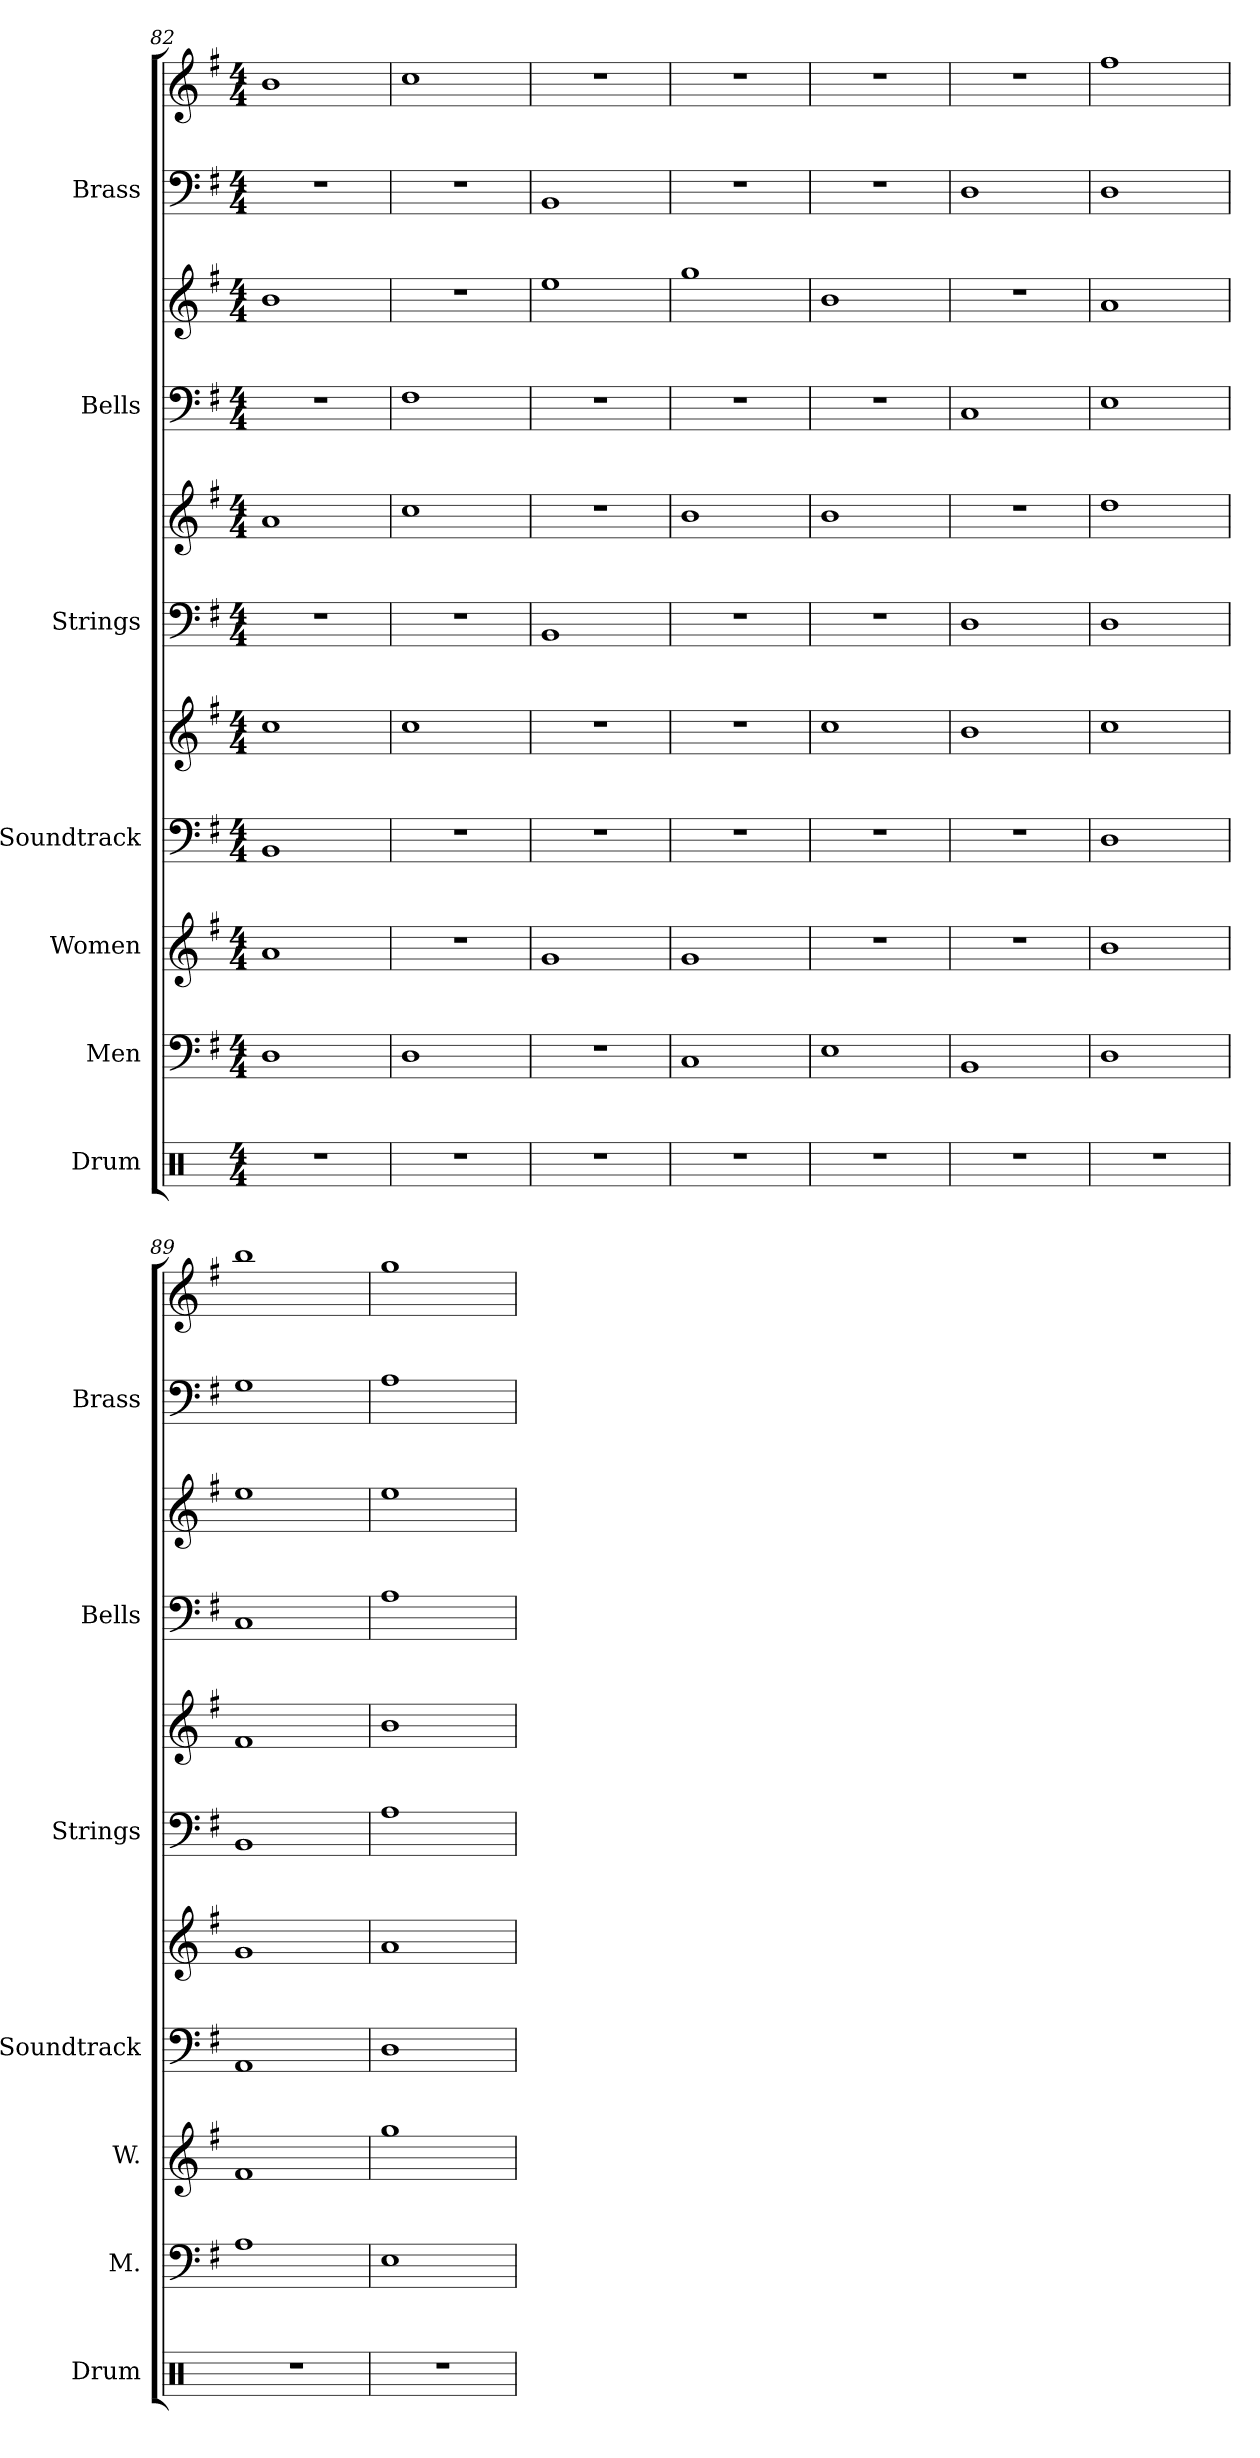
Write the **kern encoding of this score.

**kern	**kern	**kern	**kern	**kern	**kern	**kern	**kern	**kern	**kern	**kern
*part7	*part6	*part5	*part4	*part4	*part3	*part3	*part2	*part2	*part1	*part1
*staff11	*staff10	*staff9	*staff8	*staff7	*staff6	*staff5	*staff4	*staff3	*staff2	*staff1
*I"Drum	*I"Men	*I"Women	*I"Soundtrack	*	*I"Strings	*	*I"Bells	*	*I"Brass	*
*I'Drum	*I'M.	*I'W.	*I'Soundtrack	*	*I'Strings	*	*I'Bells	*	*I'Brass	*
*clefX	*clefF4	*clefG2	*clefF4	*clefG2	*clefF4	*clefG2	*clefF4	*clefG2	*clefF4	*clefG2
*k[]	*k[f#]	*k[f#]	*k[f#]	*k[f#]	*k[f#]	*k[f#]	*k[f#]	*k[f#]	*k[f#]	*k[f#]
*M4/4	*M4/4	*M4/4	*M4/4	*M4/4	*M4/4	*M4/4	*M4/4	*M4/4	*M4/4	*M4/4
=82	=82	=82	=82	=82	=82	=82	=82	=82	=82	=82
1r	1D	1a	1BB	1cc	1r	1a	1r	1b	1r	1b
=83	=83	=83	=83	=83	=83	=83	=83	=83	=83	=83
1r	1D	1r	1r	1cc	1r	1cc	1F#	1r	1r	1cc
=84	=84	=84	=84	=84	=84	=84	=84	=84	=84	=84
1r	1r	1g	1r	1r	1BB	1r	1r	1ee	1BB	1r
=85	=85	=85	=85	=85	=85	=85	=85	=85	=85	=85
1r	1C	1g	1r	1r	1r	1b	1r	1gg	1r	1r
=86	=86	=86	=86	=86	=86	=86	=86	=86	=86	=86
1r	1E	1r	1r	1cc	1r	1b	1r	1b	1r	1r
=87	=87	=87	=87	=87	=87	=87	=87	=87	=87	=87
1r	1BB	1r	1r	1b	1D	1r	1C	1r	1D	1r
=88	=88	=88	=88	=88	=88	=88	=88	=88	=88	=88
1r	1D	1b	1D	1cc	1D	1dd	1E	1a	1D	1ff#
=89	=89	=89	=89	=89	=89	=89	=89	=89	=89	=89
1r	1A	1f#	1AA	1g	1BB	1f#	1C	1ee	1G	1bb
=90	=90	=90	=90	=90	=90	=90	=90	=90	=90	=90
1r	1E	1gg	1D	1a	1A	1b	1A	1ee	1A	1gg
=	=	=	=	=	=	=	=	=	=	=
*-	*-	*-	*-	*-	*-	*-	*-	*-	*-	*-
